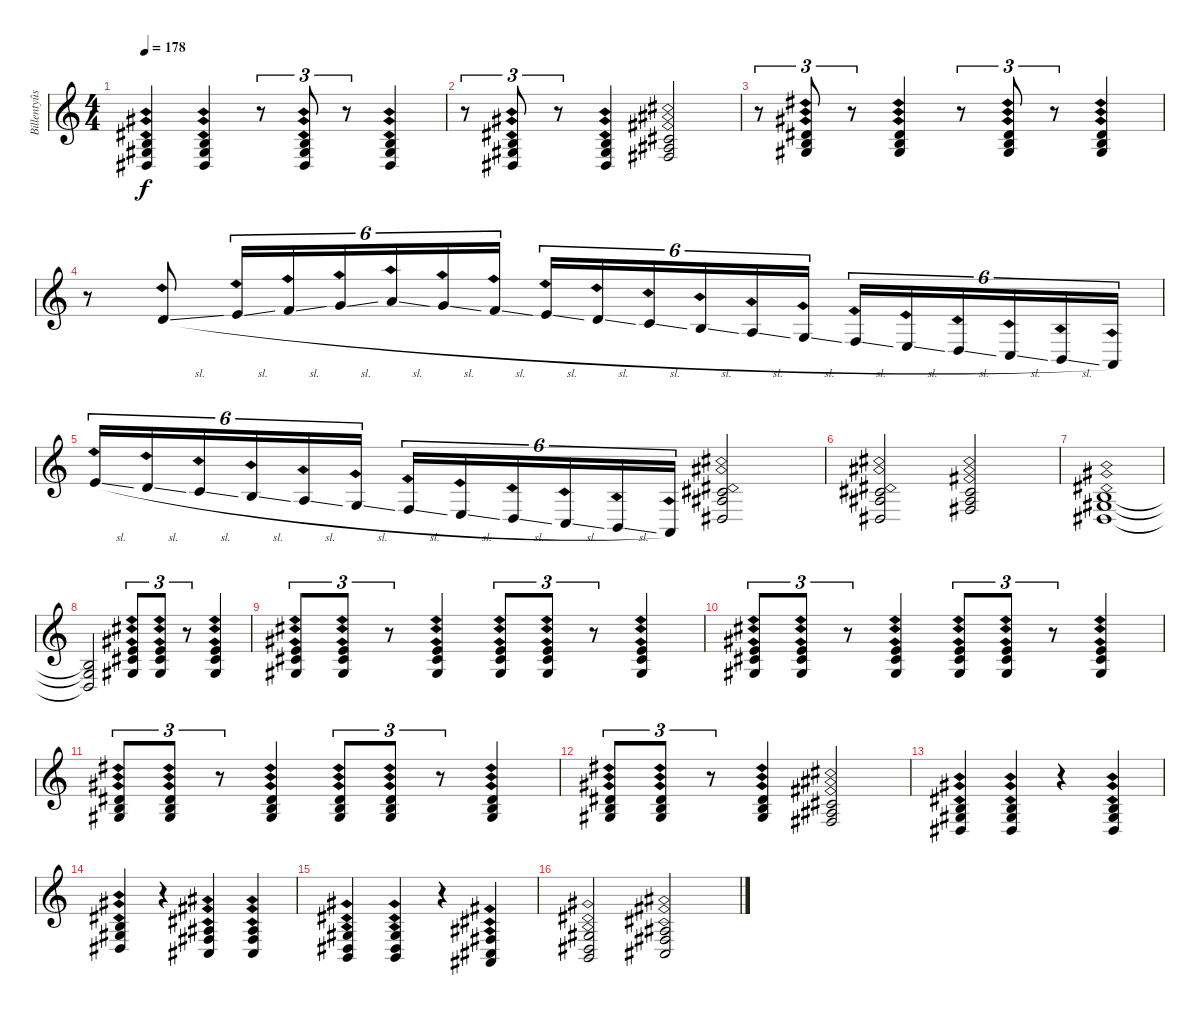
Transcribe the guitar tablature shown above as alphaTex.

\track ("Billentyûs 1 (David Rosenthal)" "Billentyûs") {instrument percussiveorgan}
\staff {score}
\tuning (E4 B3 G3 D3 A2 E2 B1) {hide}
\ts (4 4)
\tempo 178
\clef g2
\ks c
(0.2{ph 12} 1.3{ph 12} 1.4{ph 12}).4{dy f} (0.2{ph 12} 1.3{ph 12} 1.4{ph 12}).4 r.8{tu (3 2)} (0.2{ph 12} 1.3{ph 12} 1.4{ph 12}).8{tu (3 2)} r.8{tu (3 2)} (0.2{ph 12} 1.3{ph 12} 1.4{ph 12}).4 |
r.8{tu (3 2)} (0.2{ph 12} 1.3{ph 12} 1.4{ph 12}).8{tu (3 2)} r.8{tu (3 2)} (0.2{ph 12} 1.3{ph 12} 1.4{ph 12}).4 (2.2{ph 12} 3.3{ph 12} 4.4{ph 12}).2 |
r.8{tu (3 2)} (4.2{ph 12} 4.3{ph 12} 6.4{ph 12}).8{tu (3 2)} r.8{tu (3 2)} (4.2{ph 12} 4.3{ph 12} 6.4{ph 12}).4 r.8{tu (3 2)} (4.2{ph 12} 4.3{ph 12} 6.4{ph 12}).8{tu (3 2)} r.8{tu (3 2)} (4.2{ph 12} 4.3{ph 12} 6.4{ph 12}).4 |
r.8 17.5{ph 12 sl}.8 19.5{ph 12 sl}.16{tu (6 4)} 20.5{ph 12 sl}.16{tu (6 4)} 22.5{ph 12 sl}.16{tu (6 4)} 24.5{ph 12 sl}.16{tu (6 4)} 22.5{ph 12 sl}.16{tu (6 4)} 20.5{ph 12 sl}.16{tu (6 4)} 19.5{ph 12 sl}.16{tu (6 4)} 17.5{ph 12 sl}.16{tu (6 4)} 15.5{ph 12 sl}.16{tu (6 4)} 14.5{ph 12 sl}.16{tu (6 4)} 12.5{ph 12 sl}.16{tu (6 4)} 10.5{ph 12 sl}.16{tu (6 4)} 8.5{ph 12 sl}.16{tu (6 4)} 7.5{ph 12 sl}.16{tu (6 4)} 5.5{ph 12 sl}.16{tu (6 4)} 3.5{ph 12 sl}.16{tu (6 4)} 2.5{ph 12 sl}.16{tu (6 4)} 0.5{ph 12}.16{tu (6 4)} |
19.5{ph 12 sl}.16{tu (6 4)} 17.5{ph 12 sl}.16{tu (6 4)} 15.5{ph 12 sl}.16{tu (6 4)} 14.5{ph 12 sl}.16{tu (6 4)} 12.5{ph 12 sl}.16{tu (6 4)} 10.5{ph 12 sl}.16{tu (6 4)} 8.5{ph 12 sl}.16{tu (6 4)} 7.5{ph 12 sl}.16{tu (6 4)} 5.5{ph 12 sl}.16{tu (6 4)} 3.5{ph 12 sl}.16{tu (6 4)} 2.5{ph 12 sl}.16{tu (6 4)} 0.5{ph 12}.16{tu (6 4)} (2.2{ph 12} 3.3{ph 12} 1.4{ph 12}).2 |
(2.2{ph 12} 3.3{ph 12} 1.4{ph 12}).2 (2.2{ph 12} 3.3{ph 12} 4.4{ph 12}).2 |
(0.2{ph 12} 1.3{ph 12} 1.4{ph 12}).1 |
(0.2{t} 1.3{t} 1.4{t}).2 (0.1{ph 12} 2.2{ph 12} 1.3{ph 12}).8{tu (3 2)} (0.1{ph 12} 2.2{ph 12} 1.3{ph 12}).8{tu (3 2)} r.8{tu (3 2)} (0.1{ph 12} 2.2{ph 12} 1.3{ph 12}).4 |
(0.1{ph 12} 2.2{ph 12} 1.3{ph 12}).8{tu (3 2)} (0.1{ph 12} 2.2{ph 12} 1.3{ph 12}).8{tu (3 2)} r.8{tu (3 2)} (0.1{ph 12} 2.2{ph 12} 1.3{ph 12}).4 (0.1{ph 12} 2.2{ph 12} 1.3{ph 12}).8{tu (3 2)} (0.1{ph 12} 2.2{ph 12} 1.3{ph 12}).8{tu (3 2)} r.8{tu (3 2)} (0.1{ph 12} 2.2{ph 12} 1.3{ph 12}).4 |
(0.1{ph 12} 2.2{ph 12} 1.3{ph 12}).8{tu (3 2)} (0.1{ph 12} 2.2{ph 12} 1.3{ph 12}).8{tu (3 2)} r.8{tu (3 2)} (0.1{ph 12} 2.2{ph 12} 1.3{ph 12}).4 (0.1{ph 12} 2.2{ph 12} 1.3{ph 12}).8{tu (3 2)} (0.1{ph 12} 2.2{ph 12} 1.3{ph 12}).8{tu (3 2)} r.8{tu (3 2)} (0.1{ph 12} 2.2{ph 12} 1.3{ph 12}).4 |
(4.2{ph 12} 4.3{ph 12} 6.4{ph 12}).8{tu (3 2)} (4.2{ph 12} 4.3{ph 12} 6.4{ph 12}).8{tu (3 2)} r.8{tu (3 2)} (4.2{ph 12} 4.3{ph 12} 6.4{ph 12}).4 (4.2{ph 12} 4.3{ph 12} 6.4{ph 12}).8{tu (3 2)} (4.2{ph 12} 4.3{ph 12} 6.4{ph 12}).8{tu (3 2)} r.8{tu (3 2)} (4.2{ph 12} 4.3{ph 12} 6.4{ph 12}).4 |
(4.2{ph 12} 4.3{ph 12} 6.4{ph 12}).8{tu (3 2)} (4.2{ph 12} 4.3{ph 12} 6.4{ph 12}).8{tu (3 2)} r.8{tu (3 2)} (4.2{ph 12} 4.3{ph 12} 6.4{ph 12}).4 (2.2{ph 12} 3.3{ph 12} 4.4{ph 12}).2 |
(0.2{ph 12} 1.3{ph 12} 1.4{ph 12}).4 (0.2{ph 12} 1.3{ph 12} 1.4{ph 12}).4 r.4 (0.2{ph 12} 1.3{ph 12} 1.4{ph 12}).4 |
(0.2{ph 12} 1.3{ph 12} 1.4{ph 12}).4 r.4 (3.3{ph 12} 4.4{ph 12} 4.5{ph 12}).4 (3.3{ph 12} 4.4{ph 12} 4.5{ph 12}).4 |
(1.3{ph 12} 1.4{ph 12} 2.5{ph 12}).4 (1.3{ph 12} 1.4{ph 12} 2.5{ph 12}).4 r.4 (4.4{ph 12} 4.5{ph 12} 6.6{ph 12}).4 |
(1.3{ph 12} 1.4{ph 12} 2.5{ph 12}).2 (3.3{ph 12} 4.4{ph 12} 4.5{ph 12}).2
